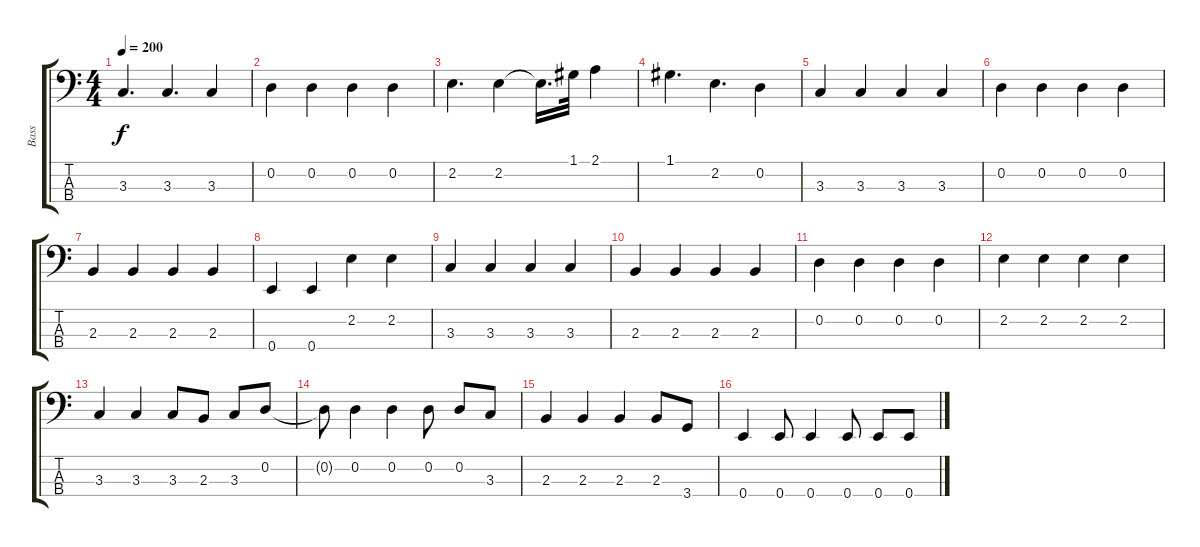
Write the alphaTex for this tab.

\track ("Bass" "Bass") {instrument electricbassfinger}
\staff {score tabs}
\tuning (G2 D2 A1 E1) {hide}
\ts (4 4)
\tempo 200
\clef f4
\ks c
3.3.4{d dy f} 3.3.4{d} 3.3.4 |
0.2.4 0.2.4 0.2.4 0.2.4 |
2.2.4{d} 2.2.4 2.2{t}.16{d} 1.1.32 2.1.4 |
1.1.4{d} 2.2.4{d} 0.2.4 |
3.3.4 3.3.4 3.3.4 3.3.4 |
0.2.4 0.2.4 0.2.4 0.2.4 |
2.3.4 2.3.4 2.3.4 2.3.4 |
0.4.4 0.4.4 2.2.4 2.2.4 |
3.3.4 3.3.4 3.3.4 3.3.4 |
2.3.4 2.3.4 2.3.4 2.3.4 |
0.2.4 0.2.4 0.2.4 0.2.4 |
2.2.4 2.2.4 2.2.4 2.2.4 |
3.3.4 3.3.4 3.3.8 2.3.8 3.3.8 0.2.8 |
0.2{t}.8 0.2.4 0.2.4 0.2.8 0.2.8 3.3.8 |
2.3.4 2.3.4 2.3.4 2.3.8 3.4.8 |
0.4.4 0.4.8 0.4.4 0.4.8 0.4.8 0.4.8
